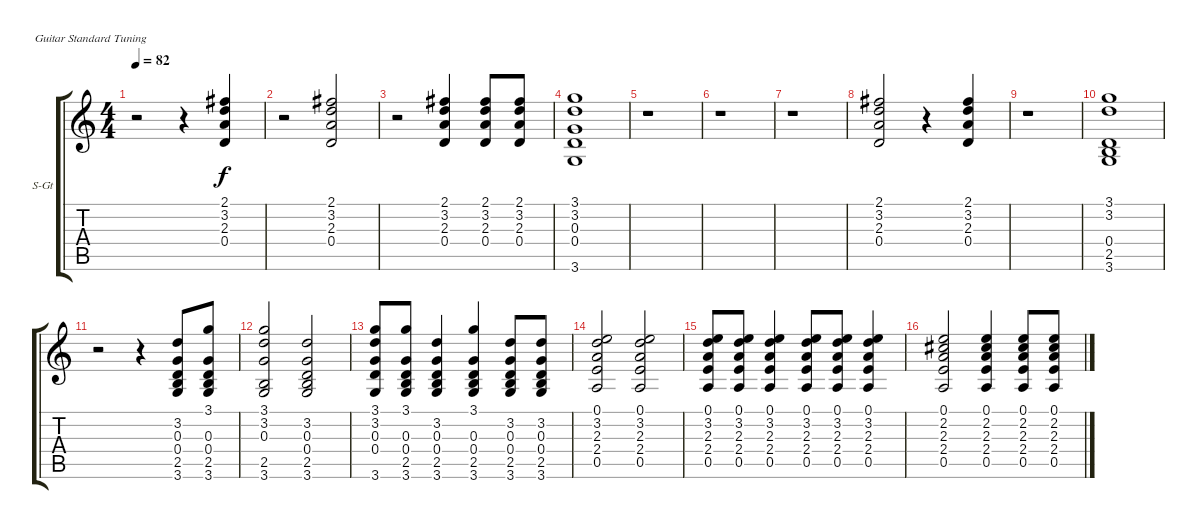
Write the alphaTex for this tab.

\bracketExtendMode groupsimilarinstruments
\firstSystemTrackNameOrientation horizontal
\otherSystemsTrackNameOrientation horizontal
\track ("Guitar 3rt 2" "S-Gt") {instrument acousticgrandpiano}
\staff {score tabs}
\tuning (E4 B3 G3 D3 A2 E2)
\displaytranspose 12
\ts (4 4)
\tempo 82
\clef g2
\ks c
r.2{dy f} r.4 (2.1 3.2 2.3 0.4).4 |
r.2 (2.1 3.2 2.3 0.4).2 |
r.2 (2.1 3.2 2.3 0.4).4 (2.1 3.2 2.3 0.4).8 (2.1 3.2 2.3 0.4).8 |
(3.1 3.2 0.3 0.4 3.6).1 |
r.1 |
r.1 |
r.1 |
(2.1 3.2 2.3 0.4).2 r.4 (2.1 3.2 2.3 0.4).4 |
r.1 |
(3.1 3.2 0.4 2.5 3.6).1 |
r.2 r.4 (3.2 0.3 0.4 2.5 3.6).8 (3.1 0.3 0.4 2.5 3.6).8 |
(3.1 3.2 0.3 2.5 3.6).2 (3.2 0.3 0.4 2.5 3.6).2 |
(3.1 3.2 0.3 0.4 3.6).8 (3.1 0.3 0.4 2.5 3.6).8 (3.2 0.3 0.4 2.5 3.6).4 (3.1 0.3 0.4 2.5 3.6).4 (3.2 0.3 0.4 2.5 3.6).8 (3.2 0.3 0.4 2.5 3.6).8 |
(0.1 3.2 2.3 2.4 0.5).2 (0.1 3.2 2.3 2.4 0.5).2 |
(0.1 3.2 2.3 2.4 0.5).8 (0.1 3.2 2.3 2.4 0.5).8 (0.1 3.2 2.3 2.4 0.5).4 (0.1 3.2 2.3 2.4 0.5).8 (0.1 3.2 2.3 2.4 0.5).8 (0.1 3.2 2.3 2.4 0.5).4 |
(0.1 2.2 2.3 2.4 0.5).2 (0.1 2.2 2.3 2.4 0.5).4 (0.1 2.2 2.3 2.4 0.5).8 (0.1 2.2 2.3 2.4 0.5).8
